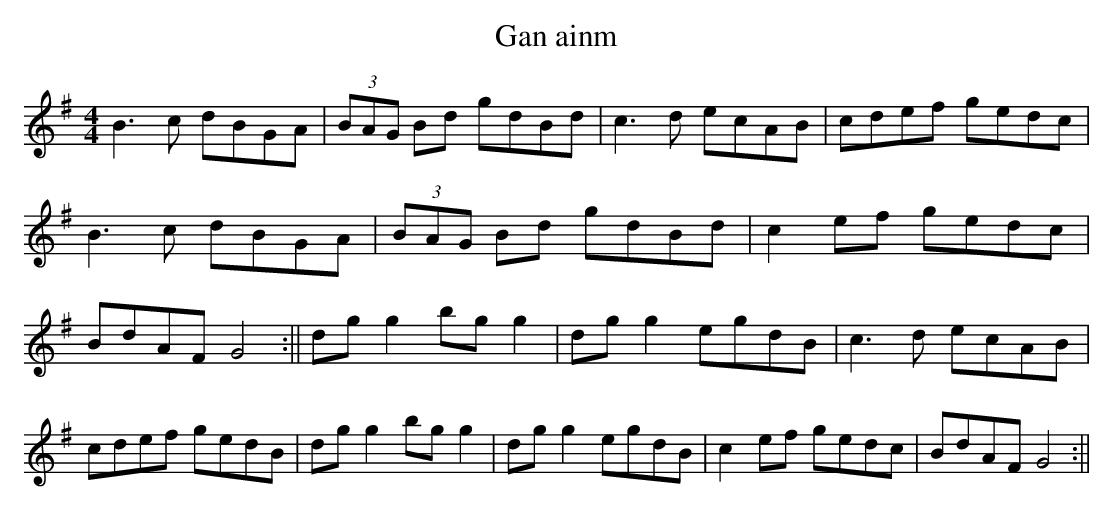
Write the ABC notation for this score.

X:1
T:Gan ainm
M:4/4
L:1/8
K:G
B3c dBGA|(3BAG Bd gdBd|c3d ecAB|cdef gedc|\
B3c dBGA|(3BAG Bd gdBd|c2ef gedc|BdAF G4:||\
dgg2 bgg2|dgg2 egdB|c3d ecAB|cdef gedB|\
dgg2 bgg2|dgg2 egdB|c2ef gedc|BdAF G4:||
